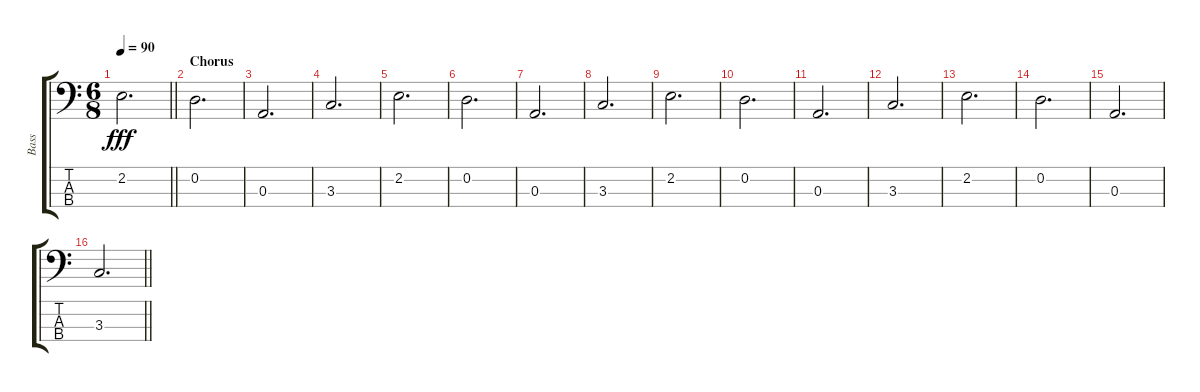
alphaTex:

\track ("Bass" "Bass") {instrument electricbassfinger}
\staff {score tabs}
\tuning (G2 D2 A1 E1) {hide}
\ts (6 8)
\tempo 90
\clef f4
\barLineRight lightlight
\ks c
2.2.2{d dy fff} |
\section ("" "Chorus")
0.2.2{d} |
0.3.2{d} |
3.3.2{d} |
2.2.2{d} |
0.2.2{d} |
0.3.2{d} |
3.3.2{d} |
2.2.2{d} |
0.2.2{d} |
0.3.2{d} |
3.3.2{d} |
2.2.2{d} |
0.2.2{d} |
0.3.2{d} |
\barLineRight lightlight
3.3.2{d}
